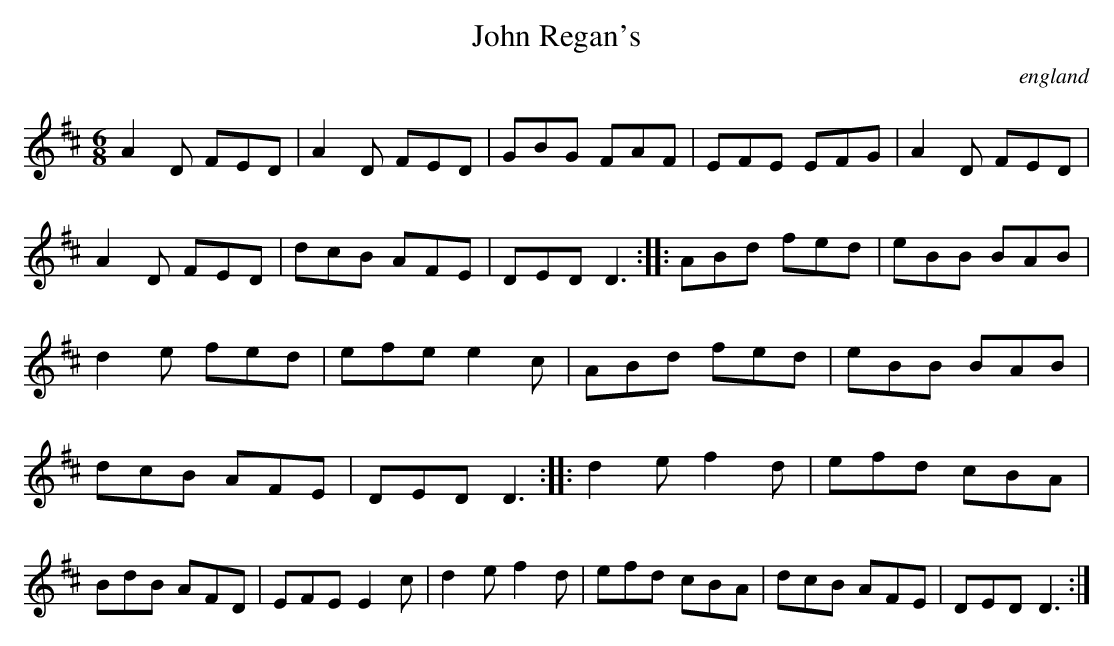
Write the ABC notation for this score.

X:1
T:John Regan's
O:england
M:6/8
L:1/8
K:D
A2D FED | A2D FED | GBG FAF | EFE EFG | A2D FED | A2D FED | dcB AFE | DED D3 ::\
ABd fed | eBB BAB | d2e fed | efe e2c | ABd fed | eBB BAB | dcB AFE | DED D3 ::\
d2e f2d | efd cBA | BdB AFD | EFE E2c | d2e f2d | efd cBA | dcB AFE | DED D3 :|
